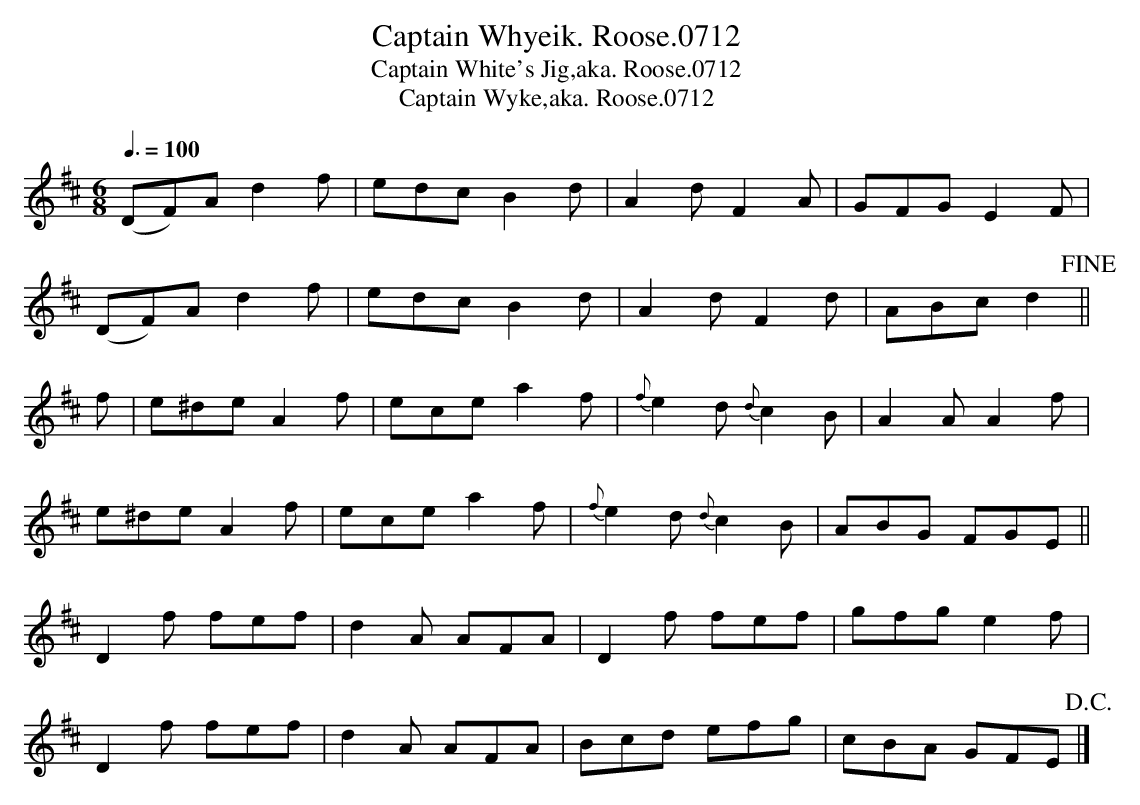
X:1
T:Captain Whyeik. Roose.0712
T:Captain White's Jig,aka. Roose.0712
T:Captain Wyke,aka. Roose.0712
L:1/8
M:6/8
Q:3/8=100
K:D
(DF)A d2f|edc B2d|A2d F2A|GFG E2F|
(DF)A d2f|edc B2d|A2d F2d|ABc d2!fine!||
f|e^de A2f|ece a2f|{f}e2d {d}c2B|A2A A2f|
e^de A2f|ece a2f|{f}e2d {d}c2B|ABG FGE||
D2f fef|d2A AFA|D2f fef|gfg e2f|
D2f fef|d2A AFA|Bcd efg|cBA GFE!D.C.!|]
